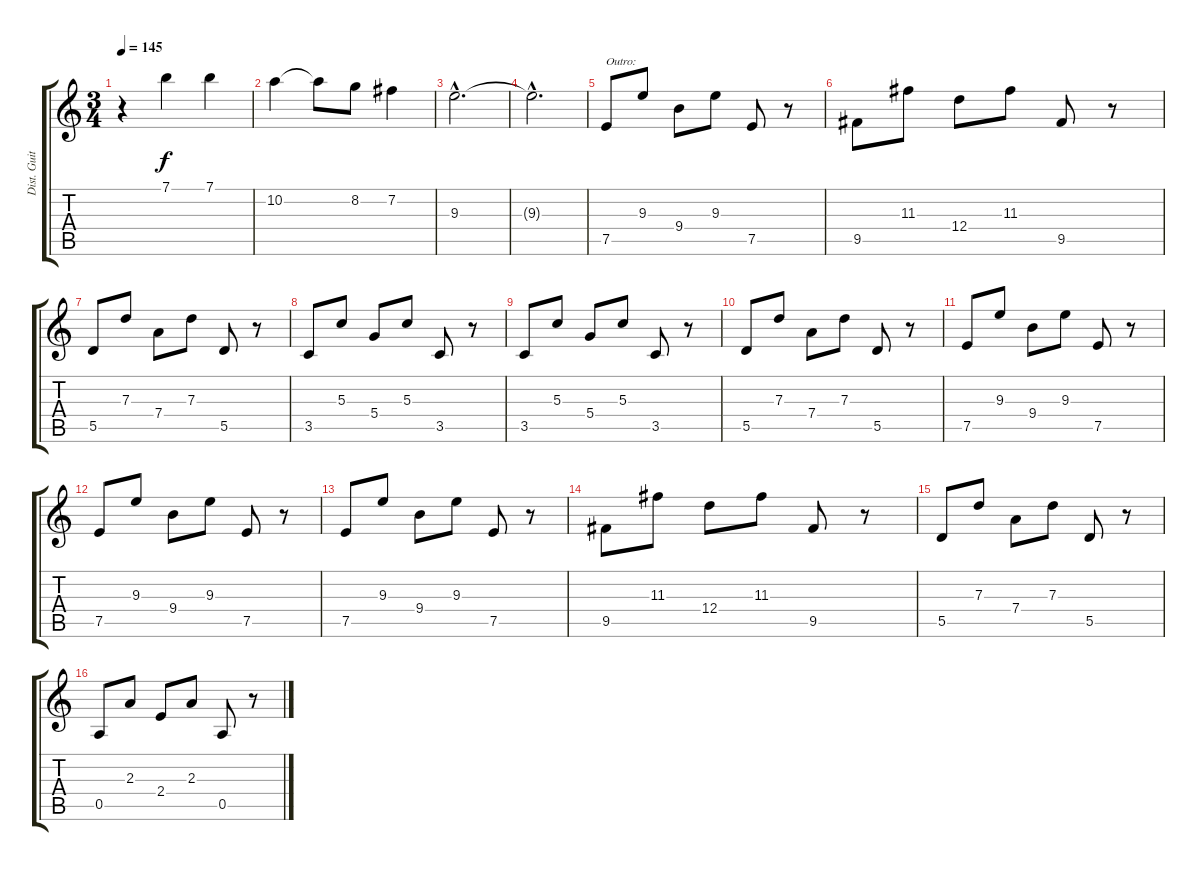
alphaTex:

\track ("Dist. Guitar 1" "Dist. Guit") {instrument distortionguitar}
\staff {score tabs}
\tuning (E4 B3 G3 D3 A2 E2) {hide}
\ts (3 4)
\tempo 145
\clef g2
\ks c
r.4{dy f} 7.1.4 7.1.4 |
10.2.4 10.2{t}.8 8.2.8 7.2.4 |
9.3{hac}.2{d} |
9.3{hac t}.2{d} |
7.5.8{txt "Outro:"} 9.3.8 9.4.8 9.3.8 7.5.8 r.8 |
9.5.8 11.3.8 12.4.8 11.3.8 9.5.8 r.8 |
5.5.8 7.3.8 7.4.8 7.3.8 5.5.8 r.8 |
3.5.8 5.3.8 5.4.8 5.3.8 3.5.8 r.8 |
3.5.8 5.3.8 5.4.8 5.3.8 3.5.8 r.8 |
5.5.8 7.3.8 7.4.8 7.3.8 5.5.8 r.8 |
7.5.8 9.3.8 9.4.8 9.3.8 7.5.8 r.8 |
7.5.8 9.3.8 9.4.8 9.3.8 7.5.8 r.8 |
7.5.8 9.3.8 9.4.8 9.3.8 7.5.8 r.8 |
9.5.8 11.3.8 12.4.8 11.3.8 9.5.8 r.8 |
5.5.8 7.3.8 7.4.8 7.3.8 5.5.8 r.8 |
0.5.8 2.3.8 2.4.8 2.3.8 0.5.8 r.8
